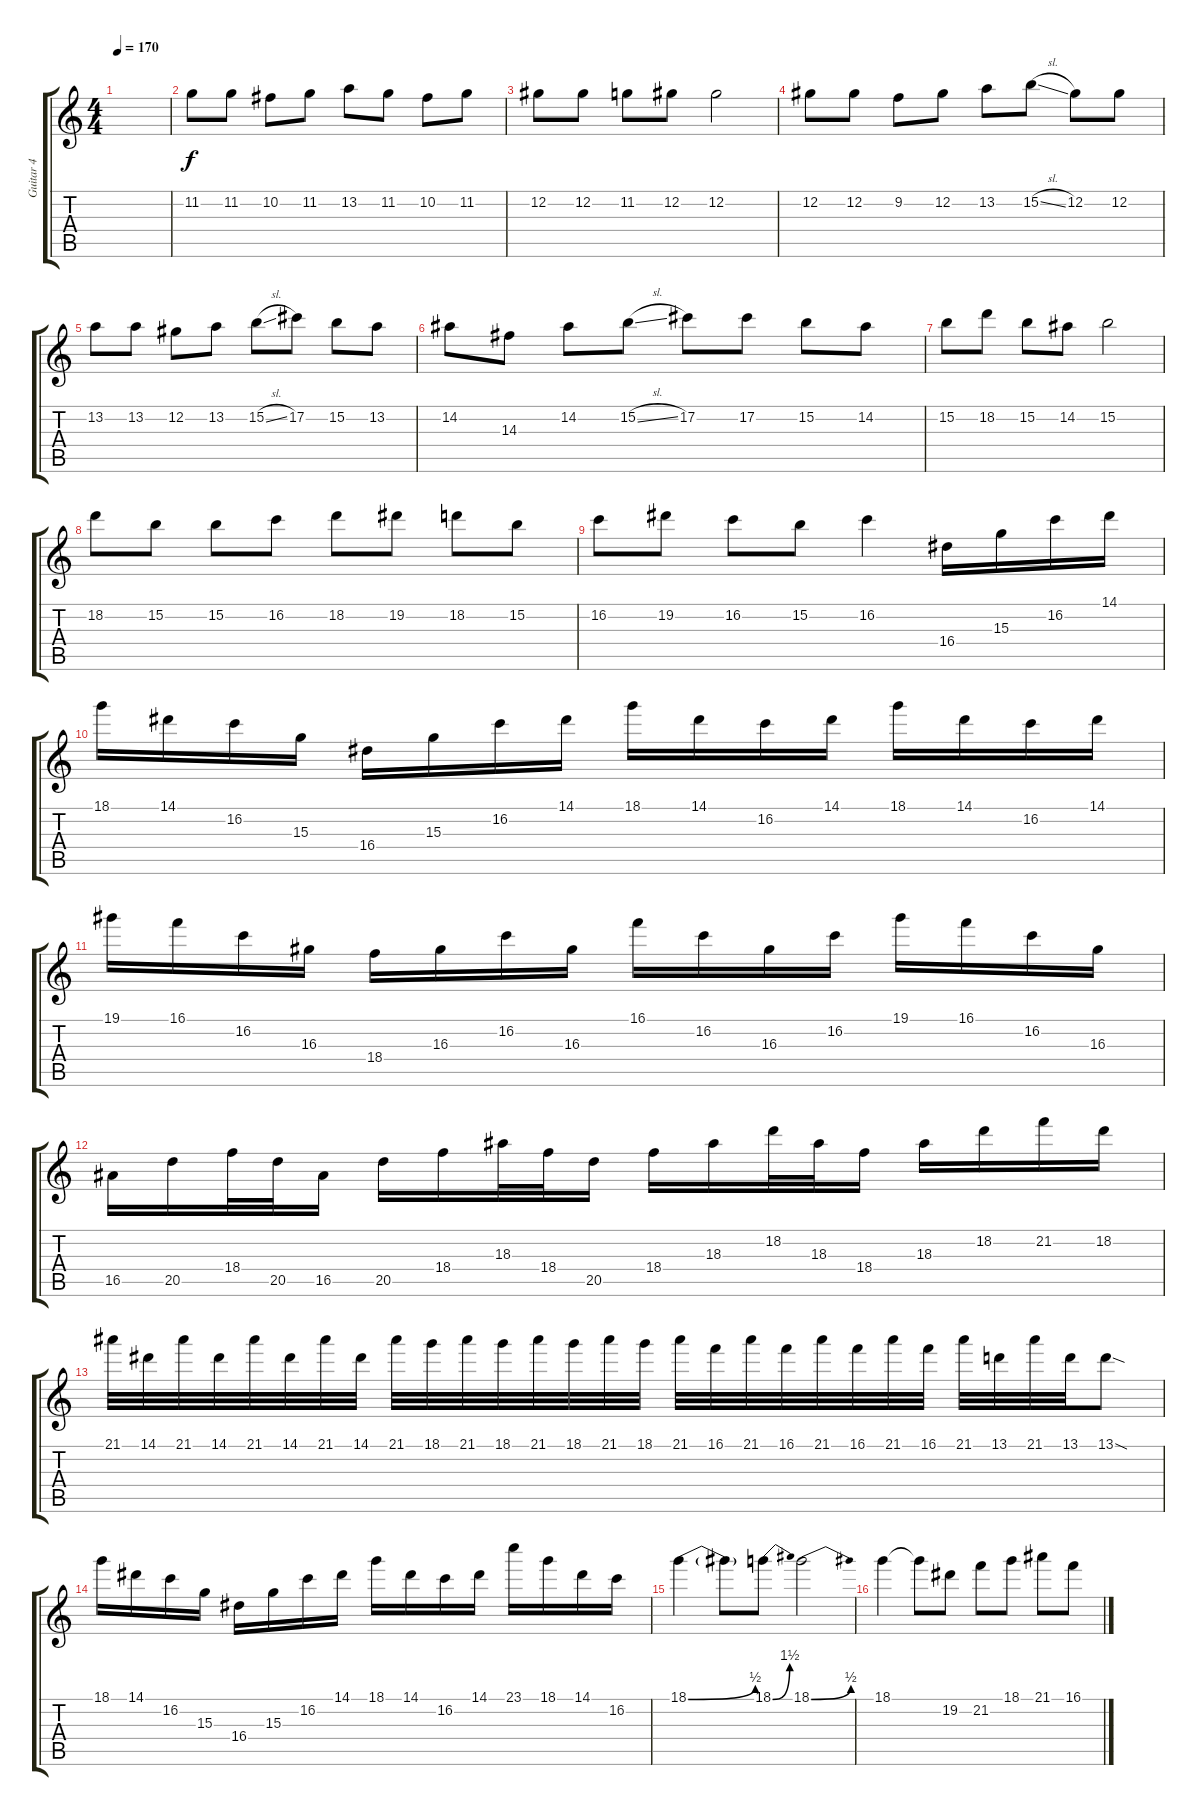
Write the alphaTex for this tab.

\track ("Guitar 4" "Guitar 4") {instrument distortionguitar}
\staff {score tabs}
\tuning (Db4 Ab3 E3 B2 Gb2 B1) {hide}
\ts (4 4)
\tempo 170
\clef g2
\ks c
|
11.2.8{dy f} 11.2.8 10.2.8 11.2.8 13.2.8 11.2.8 10.2.8 11.2.8 |
12.2.8 12.2.8 11.2.8 12.2.8 12.2.2 |
12.2.8 12.2.8 9.2.8 12.2.8 13.2.8 15.2{sl}.8 12.2.8 12.2.8 |
13.2.8 13.2.8 12.2.8 13.2.8 15.2{sl}.8 17.2.8 15.2.8 13.2.8 |
14.2.8 14.3.8 14.2.8 15.2{sl}.8 17.2.8 17.2.8 15.2.8 14.2.8 |
15.2.8 18.2.8 15.2.8 14.2.8 15.2.2 |
18.2.8 15.2.8 15.2.8 16.2.8 18.2.8 19.2.8 18.2.8 15.2.8 |
16.2.8 19.2.8 16.2.8 15.2.8 16.2.4 16.4.16 15.3.16 16.2.16 14.1.16 |
18.1.16 14.1.16 16.2.16 15.3.16 16.4.16 15.3.16 16.2.16 14.1.16 18.1.16 14.1.16 16.2.16 14.1.16 18.1.16 14.1.16 16.2.16 14.1.16 |
19.1.16 16.1.16 16.2.16 16.3.16 18.4.16 16.3.16 16.2.16 16.3.16 16.1.16 16.2.16 16.3.16 16.2.16 19.1.16 16.1.16 16.2.16 16.3.16 |
16.5.16 20.5.16 18.4.32 20.5.32 16.5.16 20.5.16 18.4.16 18.3.32 18.4.32 20.5.16 18.4.16 18.3.16 18.2.32 18.3.32 18.4.16 18.3.16 18.2.16 21.2.16 18.2.16 |
21.1.32 14.1.32 21.1.32 14.1.32 21.1.32 14.1.32 21.1.32 14.1.32 21.1.32 18.1.32 21.1.32 18.1.32 21.1.32 18.1.32 21.1.32 18.1.32 21.1.32 16.1.32 21.1.32 16.1.32 21.1.32 16.1.32 21.1.32 16.1.32 21.1.32 13.1.32 21.1.32 13.1.32 13.1{sod}.8 |
18.1.16 14.1.16 16.2.16 15.3.16 16.4.16 15.3.16 16.2.16 14.1.16 18.1.16 14.1.16 16.2.16 14.1.16 23.1.16 18.1.16 14.1.16 16.2.16 |
18.1{be (bend 0 0 60 2)}.4 18.1{t}.8 18.1{be (bend 0 0 60 6)}.8 18.1{be (bend 0 0 60 2)}.2 |
18.1.4 18.1{t}.8 19.2.8 21.2.8 18.1.8 21.1.8 16.1.8
